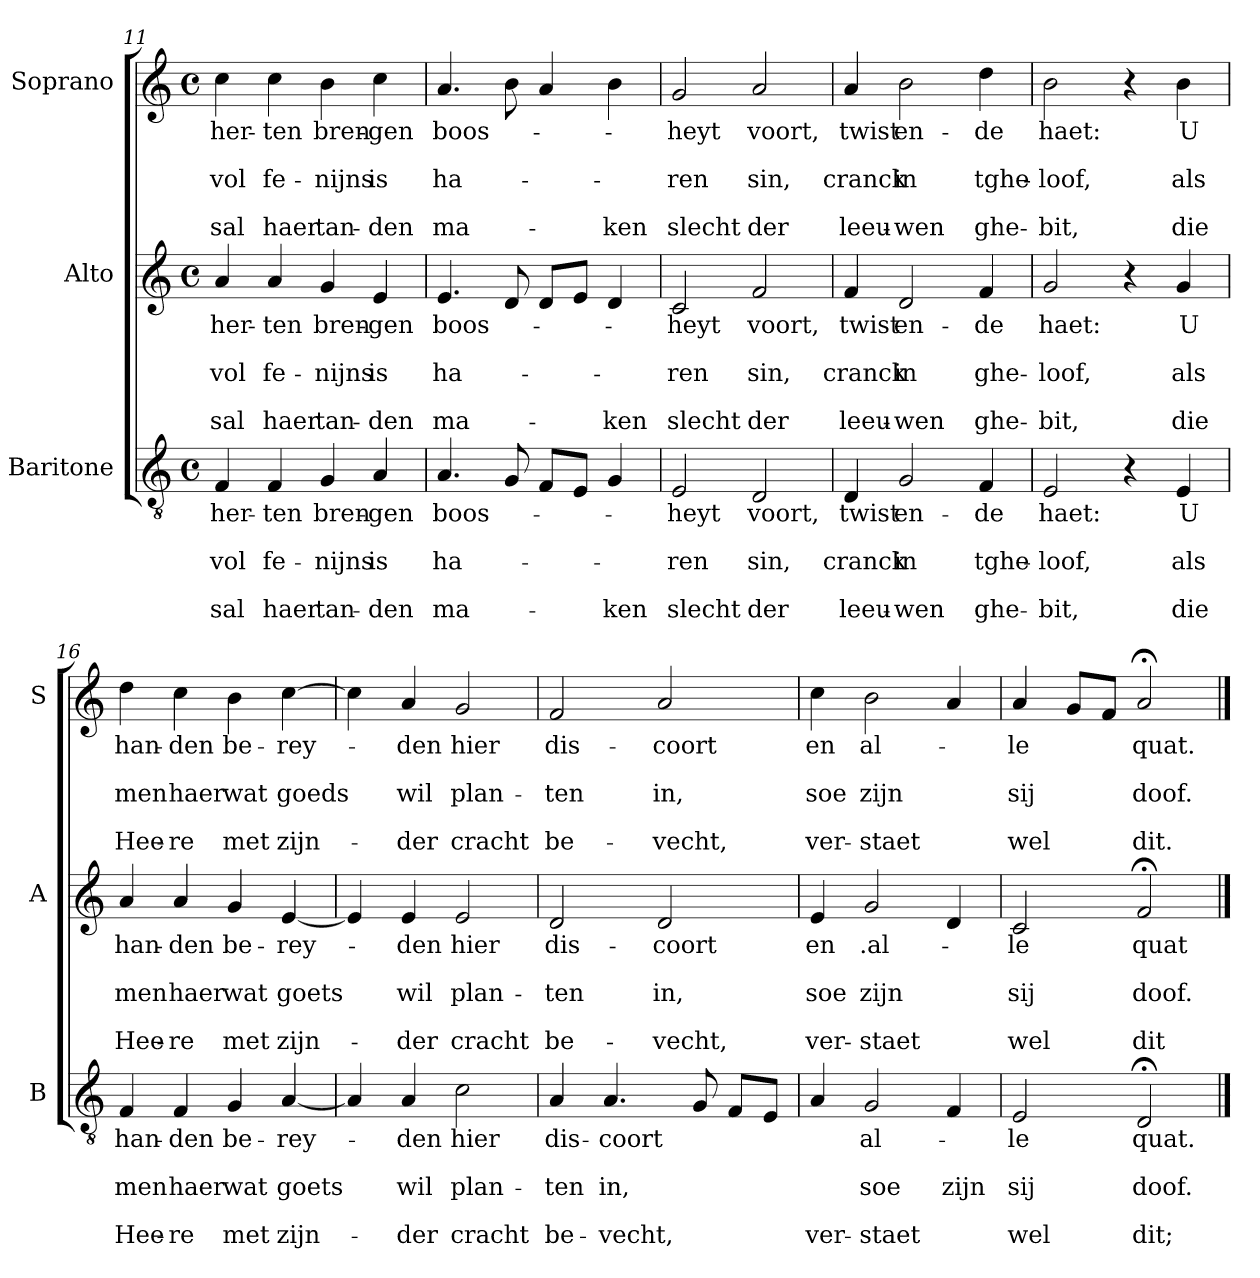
**kern	**text	**text	**text	**text	**text	**kern	**text	**text	**text	**text	**text	**kern	**text	**text	**text	**text	**text
*part3	*part3	*part3	*part3	*part3	*part3	*part2	*part2	*part2	*part2	*part2	*part2	*part1	*part1	*part1	*part1	*part1	*part1
*staff3	*staff3	*staff3	*staff3	*staff3	*staff3	*staff2	*staff2	*staff2	*staff2	*staff2	*staff2	*staff1	*staff1	*staff1	*staff1	*staff1	*staff1
*I"Baritone	*	*	*	*	*	*I"Alto	*	*	*	*	*	*I"Soprano	*	*	*	*	*
*I'B	*	*	*	*	*	*I'A	*	*	*	*	*	*I'S	*	*	*	*	*
!!LO:PB:g=z
*clefGv2	*	*	*	*	*	*clefG2	*	*	*	*	*	*clefG2	*	*	*	*	*
*k[]	*	*	*	*	*	*k[]	*	*	*	*	*	*k[]	*	*	*	*	*
*C:	*	*	*	*	*	*C:	*	*	*	*	*	*C:	*	*	*	*	*
*M4/4	*	*	*	*	*	*M4/4	*	*	*	*	*	*M4/4	*	*	*	*	*
*met(c)	*	*	*	*	*	*met(c)	*	*	*	*	*	*met(c)	*	*	*	*	*
=11	=11	=11	=11	=11	=11	=11	=11	=11	=11	=11	=11	=11	=11	=11	=11	=11	=11
!	!LO:LY:b	!	!LO:LY:b	!	!LO:LY:b	!	!LO:LY:b	!	!LO:LY:b	!	!LO:LY:b	!	!LO:LY:b	!	!LO:LY:b	!	!LO:LY:b
4F/	her-	.	vol	.	sal	4a/	her-	.	vol	.	sal	4cc\	her-	.	vol	.	sal
!	!LO:LY:b	!	!LO:LY:b	!	!LO:LY:b	!	!LO:LY:b	!	!LO:LY:b	!	!LO:LY:b	!	!LO:LY:b	!	!LO:LY:b	!	!LO:LY:b
4F/	-ten	.	fe-	.	haer	4a/	-ten	.	fe-	.	haer	4cc\	-ten	.	fe-	.	haer
!	!LO:LY:b	!	!LO:LY:b	!	!LO:LY:b	!	!LO:LY:b	!	!LO:LY:b	!	!LO:LY:b	!	!LO:LY:b	!	!LO:LY:b	!	!LO:LY:b
4G/	bren-	.	-nijns	.	tan-	4g/	bren-	.	-nijns	.	tan-	4b\	bren-	.	-nijns	.	tan-
!	!LO:LY:b	!	!LO:LY:b	!	!LO:LY:b	!	!LO:LY:b	!	!LO:LY:b	!	!LO:LY:b	!	!LO:LY:b	!	!LO:LY:b	!	!LO:LY:b
4A/	-gen	.	is	.	-den	4e/	-gen	.	is	.	-den	4cc\	-gen	.	is	.	-den
=12	=12	=12	=12	=12	=12	=12	=12	=12	=12	=12	=12	=12	=12	=12	=12	=12	=12
!	!LO:LY:b	!	!LO:LY:b	!	!LO:LY:b	!	!LO:LY:b	!	!LO:LY:b	!	!LO:LY:b	!	!LO:LY:b	!	!LO:LY:b	!	!LO:LY:b
4.A/	boos-	.	ha-	.	ma-	4.e/	boos-	.	ha-	.	ma-	4.a/	boos-	.	ha-	.	ma-
8G/	.	.	.	.	.	8d/	.	.	.	.	.	8b\	.	.	.	.	.
8F/L	.	.	.	.	.	8d/L	.	.	.	.	.	4a/	.	.	.	.	.
8E/J	.	.	.	.	.	8e/J	.	.	.	.	.	.	.	.	.	.	.
!	!	!	!	!	!LO:LY:b	!	!	!	!	!	!LO:LY:b	!	!	!	!	!	!LO:LY:b
4G/	.	.	.	.	-ken	4d/	.	.	.	.	-ken	4b\	.	.	.	.	-ken
=13	=13	=13	=13	=13	=13	=13	=13	=13	=13	=13	=13	=13	=13	=13	=13	=13	=13
!	!LO:LY:b	!	!LO:LY:b	!	!LO:LY:b	!	!LO:LY:b	!	!LO:LY:b	!	!LO:LY:b	!	!LO:LY:b	!	!LO:LY:b	!	!LO:LY:b
2E/	-heyt	.	-ren	.	slecht	2c/	-heyt	.	-ren	.	slecht	2g/	-heyt	.	-ren	.	slecht
!	!LO:LY:b	!	!LO:LY:b	!	!LO:LY:b	!	!LO:LY:b	!	!LO:LY:b	!	!LO:LY:b	!	!LO:LY:b	!	!LO:LY:b	!	!LO:LY:b
2D/	voort,	.	sin,	.	der	2f/	voort,	.	sin,	.	der	2a/	voort,	.	sin,	.	der
=14	=14	=14	=14	=14	=14	=14	=14	=14	=14	=14	=14	=14	=14	=14	=14	=14	=14
!	!LO:LY:b	!	!LO:LY:b	!	!LO:LY:b	!	!LO:LY:b	!	!LO:LY:b	!	!LO:LY:b	!	!LO:LY:b	!	!LO:LY:b	!	!LO:LY:b
4D/	twist	.	cranck	.	leeu-	4f/	twist	.	cranck	.	leeu-	4a/	twist	.	cranck	.	leeu-
!	!LO:LY:b	!	!LO:LY:b	!	!LO:LY:b	!	!LO:LY:b	!	!LO:LY:b	!	!LO:LY:b	!	!LO:LY:b	!	!LO:LY:b	!	!LO:LY:b
2G/	en-	.	in	.	-wen	2d/	en-	.	in	.	-wen	2b\	en-	.	in	.	-wen
!	!LO:LY:b	!	!LO:LY:b	!	!LO:LY:b	!	!LO:LY:b	!	!LO:LY:b	!	!LO:LY:b	!	!LO:LY:b	!	!LO:LY:b	!	!LO:LY:b
4F/	-de	.	tghe-	.	ghe-	4f/	-de	.	ghe-	.	ghe-	4dd\	-de	.	tghe-	.	ghe-
=15	=15	=15	=15	=15	=15	=15	=15	=15	=15	=15	=15	=15	=15	=15	=15	=15	=15
!	!LO:LY:b	!	!LO:LY:b	!	!LO:LY:b	!	!LO:LY:b	!	!LO:LY:b	!	!LO:LY:b	!	!LO:LY:b	!	!LO:LY:b	!	!LO:LY:b
2E/	haet:	.	-loof,	.	-bit,	2g/	haet:	.	-loof,	.	-bit,	2b\	haet:	.	-loof,	.	-bit,
4r	.	.	.	.	.	4r	.	.	.	.	.	4r	.	.	.	.	.
!	!LO:LY:b	!	!LO:LY:b	!	!LO:LY:b	!	!LO:LY:b	!	!LO:LY:b	!	!LO:LY:b	!	!LO:LY:b	!	!LO:LY:b	!	!LO:LY:b
4E/	U	.	als	.	die	4g/	U	.	als	.	die	4b\	U	.	als	.	die
!!LO:LB:g=z
=16	=16	=16	=16	=16	=16	=16	=16	=16	=16	=16	=16	=16	=16	=16	=16	=16	=16
!	!LO:LY:b	!	!LO:LY:b	!	!LO:LY:b	!	!LO:LY:b	!	!LO:LY:b	!	!LO:LY:b	!	!LO:LY:b	!	!LO:LY:b	!	!LO:LY:b
4F/	han-	.	men	.	Hee-	4a/	han-	.	men	.	Hee-	4dd\	han-	.	men	.	Hee-
!	!LO:LY:b	!	!LO:LY:b	!	!LO:LY:b	!	!LO:LY:b	!	!LO:LY:b	!	!LO:LY:b	!	!LO:LY:b	!	!LO:LY:b	!	!LO:LY:b
4F/	-den	.	haer	.	-re	4a/	-den	.	haer	.	-re	4cc\	-den	.	haer	.	-re
!	!LO:LY:b	!	!LO:LY:b	!	!LO:LY:b	!	!LO:LY:b	!	!LO:LY:b	!	!LO:LY:b	!	!LO:LY:b	!	!LO:LY:b	!	!LO:LY:b
4G/	be-	.	wat	.	met	4g/	be-	.	wat	.	met	4b\	be-	.	wat	.	met
!	!LO:LY:b	!	!LO:LY:b	!	!LO:LY:b	!	!LO:LY:b	!	!LO:LY:b	!	!LO:LY:b	!	!LO:LY:b	!	!LO:LY:b	!	!LO:LY:b
[4A/	-rey-	.	goets	.	zijn-	[4e/	-rey-	.	goets	.	zijn-	[4cc\	-rey-	.	goeds	.	zijn-
=17	=17	=17	=17	=17	=17	=17	=17	=17	=17	=17	=17	=17	=17	=17	=17	=17	=17
4A/]	.	.	.	.	.	4e/]	.	.	.	.	.	4cc\]	.	.	.	.	.
!	!LO:LY:b	!	!LO:LY:b	!	!LO:LY:b	!	!LO:LY:b	!	!LO:LY:b	!	!LO:LY:b	!	!LO:LY:b	!	!LO:LY:b	!	!LO:LY:b
4A/	-den	.	wil	.	-der	4e/	-den	.	wil	.	-der	4a/	-den	.	wil	.	-der
!	!LO:LY:b	!	!LO:LY:b	!	!LO:LY:b	!	!LO:LY:b	!	!LO:LY:b	!	!LO:LY:b	!	!LO:LY:b	!	!LO:LY:b	!	!LO:LY:b
2c\	hier	.	plan-	.	cracht	2e/	hier	.	plan-	.	cracht	2g/	hier	.	plan-	.	cracht
=18	=18	=18	=18	=18	=18	=18	=18	=18	=18	=18	=18	=18	=18	=18	=18	=18	=18
!	!LO:LY:b	!	!LO:LY:b	!	!LO:LY:b	!	!LO:LY:b	!	!LO:LY:b	!	!LO:LY:b	!	!LO:LY:b	!	!LO:LY:b	!	!LO:LY:b
4A/	dis-	.	-ten	.	be-	2d/	dis-	.	-ten	.	be-	2f/	dis-	.	-ten	.	be-
!	!LO:LY:b	!	!LO:LY:b	!	!LO:LY:b	!	!	!	!	!	!	!	!	!	!	!	!
4.A/	-coort	.	in,	.	-vecht,	.	.	.	.	.	.	.	.	.	.	.	.
!	!	!	!	!	!	!	!LO:LY:b	!	!LO:LY:b	!	!LO:LY:b	!	!LO:LY:b	!	!LO:LY:b	!	!LO:LY:b
.	.	.	.	.	.	2d/	-coort	.	in,	.	-vecht,	2a/	-coort	.	in,	.	-vecht,
8G/	.	.	.	.	.	.	.	.	.	.	.	.	.	.	.	.	.
8F/L	.	.	.	.	.	.	.	.	.	.	.	.	.	.	.	.	.
8E/J	.	.	.	.	.	.	.	.	.	.	.	.	.	.	.	.	.
=19	=19	=19	=19	=19	=19	=19	=19	=19	=19	=19	=19	=19	=19	=19	=19	=19	=19
!	!	!	!	!	!LO:LY:b	!	!LO:LY:b	!	!LO:LY:b	!	!LO:LY:b	!	!LO:LY:b	!	!LO:LY:b	!	!LO:LY:b
4A/	.	.	.	.	ver-	4e/	en	.	soe	.	ver-	4cc\	en	.	soe	.	ver-
!	!LO:LY:b	!	!LO:LY:b	!	!LO:LY:b	!	!LO:LY:b	!	!LO:LY:b	!	!LO:LY:b	!	!LO:LY:b	!	!LO:LY:b	!	!LO:LY:b
2G/	al-	.	soe	.	-staet	2g/	.al-	.	zijn	.	-staet	2b\	al-	.	zijn	.	-staet
!	!	!	!LO:LY:b	!	!	!	!	!	!	!	!	!	!	!	!	!	!
4F/	.	.	zijn	.	.	4d/	.	.	.	.	.	4a/	.	.	.	.	.
=20	=20	=20	=20	=20	=20	=20	=20	=20	=20	=20	=20	=20	=20	=20	=20	=20	=20
!	!LO:LY:b	!	!LO:LY:b	!	!LO:LY:b	!	!LO:LY:b	!	!LO:LY:b	!	!LO:LY:b	!	!LO:LY:b	!	!LO:LY:b	!	!LO:LY:b
2E/	-le	.	sij	.	wel	2c/	-le	.	sij	.	wel	4a/	-le	.	sij	.	wel
.	.	.	.	.	.	.	.	.	.	.	.	8g/L	.	.	.	.	.
.	.	.	.	.	.	.	.	.	.	.	.	8f/J	.	.	.	.	.
!	!LO:LY:b	!	!LO:LY:b	!	!LO:LY:b	!	!LO:LY:b	!	!LO:LY:b	!	!LO:LY:b	!	!LO:LY:b	!	!LO:LY:b	!	!LO:LY:b
2D;</	quat.	.	doof.	.	dit;	2f;</	quat	.	doof.	.	dit	2a;</	quat.	.	doof.	.	dit.
==	==	==	==	==	==	==	==	==	==	==	==	==	==	==	==	==	==
*-	*-	*-	*-	*-	*-	*-	*-	*-	*-	*-	*-	*-	*-	*-	*-	*-	*-
